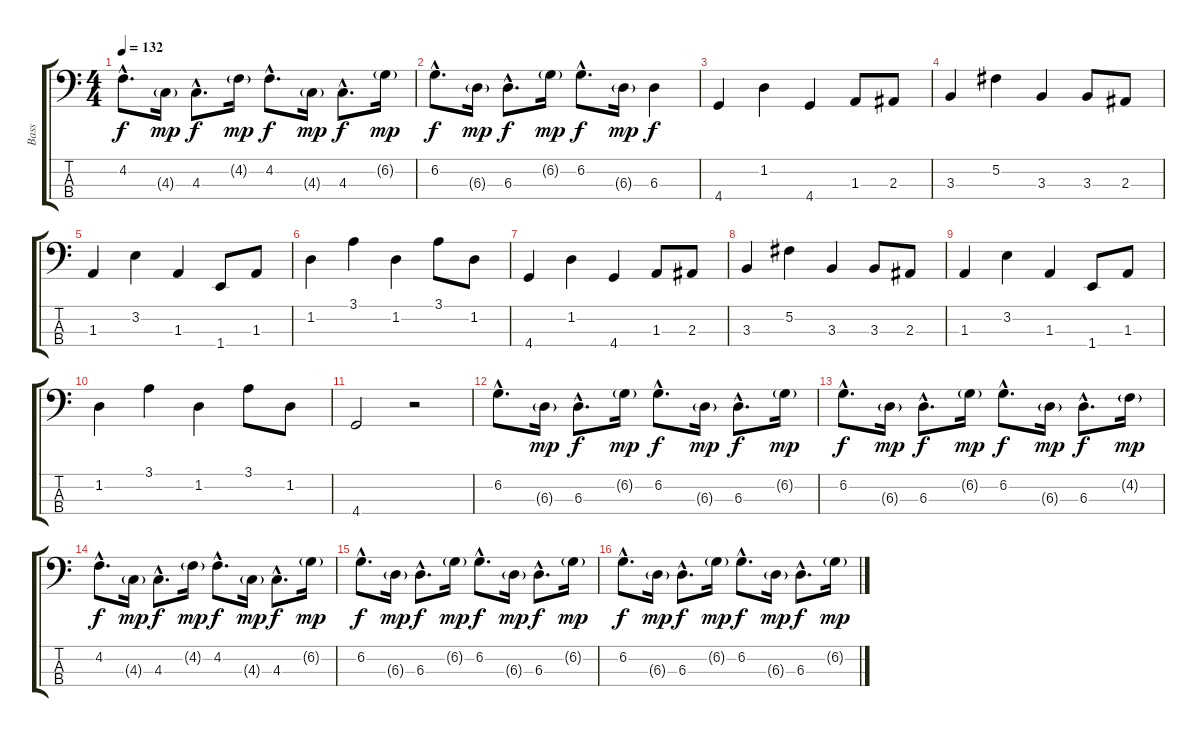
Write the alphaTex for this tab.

\track ("Bass" "Bass") {instrument electricbasspick}
\staff {score tabs}
\tuning (Gb2 Db2 Ab1 Eb1) {hide}
\ts (4 4)
\tempo 132
\clef f4
\ks c
4.2{hac}.8{d dy f} 4.3{g}.16{dy mp} 4.3{hac}.8{d dy f} 4.2{g}.16{dy mp} 4.2{hac}.8{d dy f} 4.3{g}.16{dy mp} 4.3{hac}.8{d dy f} 6.2{g}.16{dy mp} |
6.2{hac}.8{d dy f} 6.3{g}.16{dy mp} 6.3{hac}.8{d dy f} 6.2{g}.16{dy mp} 6.2{hac}.8{d dy f} 6.3{g}.16{dy mp} 6.3.4{dy f} |
4.4.4 1.2.4 4.4.4 1.3.8 2.3.8 |
3.3.4 5.2.4 3.3.4 3.3.8 2.3.8 |
1.3.4 3.2.4 1.3.4 1.4.8 1.3.8 |
1.2.4 3.1.4 1.2.4 3.1.8 1.2.8 |
4.4.4 1.2.4 4.4.4 1.3.8 2.3.8 |
3.3.4 5.2.4 3.3.4 3.3.8 2.3.8 |
1.3.4 3.2.4 1.3.4 1.4.8 1.3.8 |
1.2.4 3.1.4 1.2.4 3.1.8 1.2.8 |
4.4.2 r.2 |
6.2{hac}.8{d} 6.3{g}.16{dy mp} 6.3{hac}.8{d dy f} 6.2{g}.16{dy mp} 6.2{hac}.8{d dy f} 6.3{g}.16{dy mp} 6.3{hac}.8{d dy f} 6.2{g}.16{dy mp} |
6.2{hac}.8{d dy f} 6.3{g}.16{dy mp} 6.3{hac}.8{d dy f} 6.2{g}.16{dy mp} 6.2{hac}.8{d dy f} 6.3{g}.16{dy mp} 6.3{hac}.8{d dy f} 4.2{g}.16{dy mp} |
4.2{hac}.8{d dy f} 4.3{g}.16{dy mp} 4.3{hac}.8{d dy f} 4.2{g}.16{dy mp} 4.2{hac}.8{d dy f} 4.3{g}.16{dy mp} 4.3{hac}.8{d dy f} 6.2{g}.16{dy mp} |
6.2{hac}.8{d dy f} 6.3{g}.16{dy mp} 6.3{hac}.8{d dy f} 6.2{g}.16{dy mp} 6.2{hac}.8{d dy f} 6.3{g}.16{dy mp} 6.3{hac}.8{d dy f} 6.2{g}.16{dy mp} |
6.2{hac}.8{d dy f} 6.3{g}.16{dy mp} 6.3{hac}.8{d dy f} 6.2{g}.16{dy mp} 6.2{hac}.8{d dy f} 6.3{g}.16{dy mp} 6.3{hac}.8{d dy f} 6.2{g}.16{dy mp}
